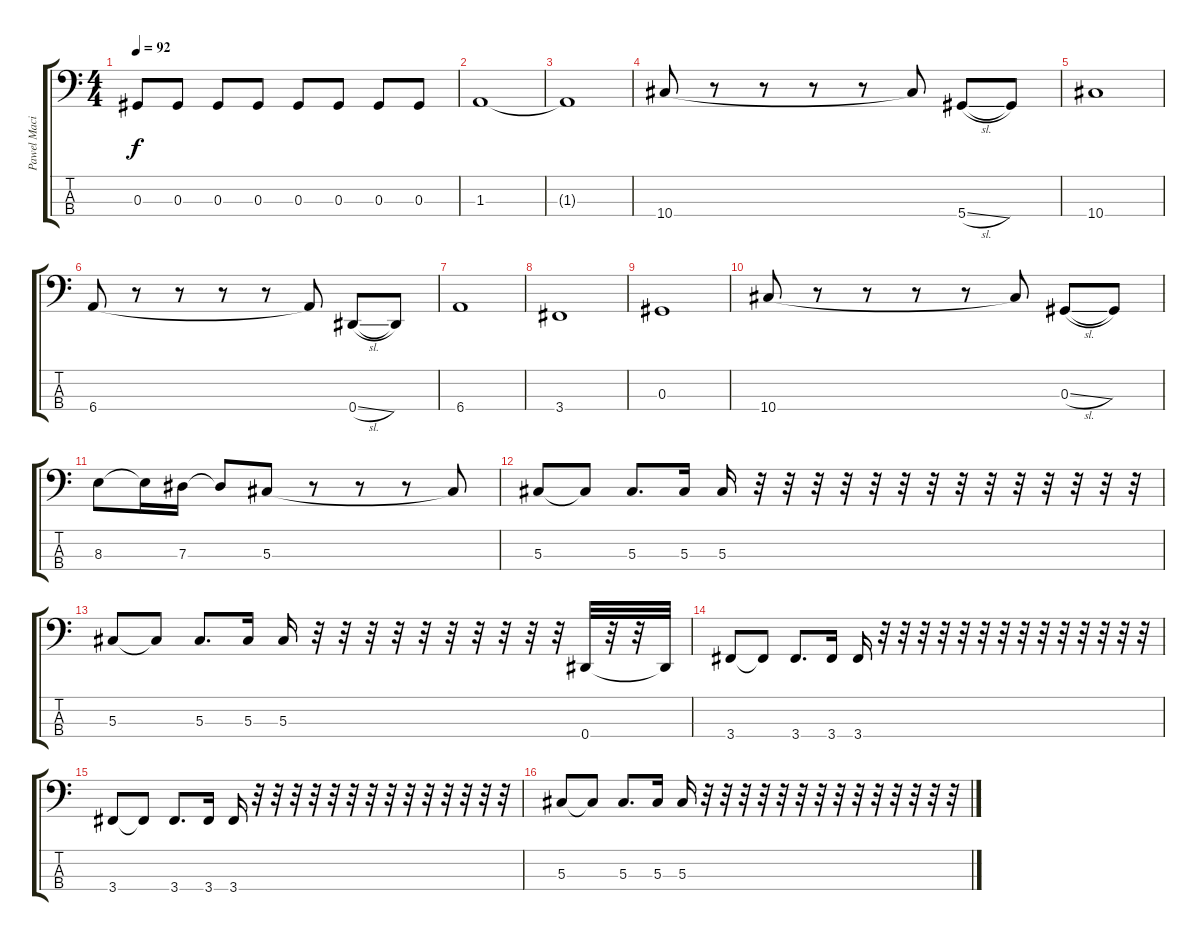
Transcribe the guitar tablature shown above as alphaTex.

\track ("Pawel Maciwoda" "Pawel Maci") {instrument electricbassfinger}
\staff {score tabs}
\tuning (Gb2 Db2 Ab1 Eb1) {hide}
\ts (4 4)
\tempo 92
\clef f4
\ks c
0.3.8{dy f} 0.3.8 0.3.8 0.3.8 0.3.8 0.3.8 0.3.8 0.3.8 |
1.3.1 |
1.3{t}.1 |
10.4.8 r.8 r.8 r.8 r.8 10.4{t}.8 5.4{sl}.8 5.4{t}.8 |
10.4.1 |
6.4.8 r.8 r.8 r.8 r.8 6.4{t}.8 0.4{sl}.8 0.4{t}.8 |
6.4.1 |
3.4.1 |
0.3.1 |
10.4.8 r.8 r.8 r.8 r.8 10.4{t}.8 0.3{sl}.8 0.3{t}.8 |
8.3.8 8.3{t}.16 7.3.16 7.3{t}.8 5.3.8 r.8 r.8 r.8 5.3{t}.8 |
5.3.8 5.3{t}.8 5.3.8{d} 5.3.16 5.3.16 r.32 r.32 r.32 r.32 r.32 r.32 r.32 r.32 r.32 r.32 r.32 r.32 r.32 r.32 |
5.3.8 5.3{t}.8 5.3.8{d} 5.3.16 5.3.16 r.32 r.32 r.32 r.32 r.32 r.32 r.32 r.32 r.32 r.32 0.4.32 r.32 r.32 0.4{t}.32 |
3.4.8 3.4{t}.8 3.4.8{d} 3.4.16 3.4.16 r.32 r.32 r.32 r.32 r.32 r.32 r.32 r.32 r.32 r.32 r.32 r.32 r.32 r.32 |
3.4.8 3.4{t}.8 3.4.8{d} 3.4.16 3.4.16 r.32 r.32 r.32 r.32 r.32 r.32 r.32 r.32 r.32 r.32 r.32 r.32 r.32 r.32 |
5.3.8 5.3{t}.8 5.3.8{d} 5.3.16 5.3.16 r.32 r.32 r.32 r.32 r.32 r.32 r.32 r.32 r.32 r.32 r.32 r.32 r.32 r.32
